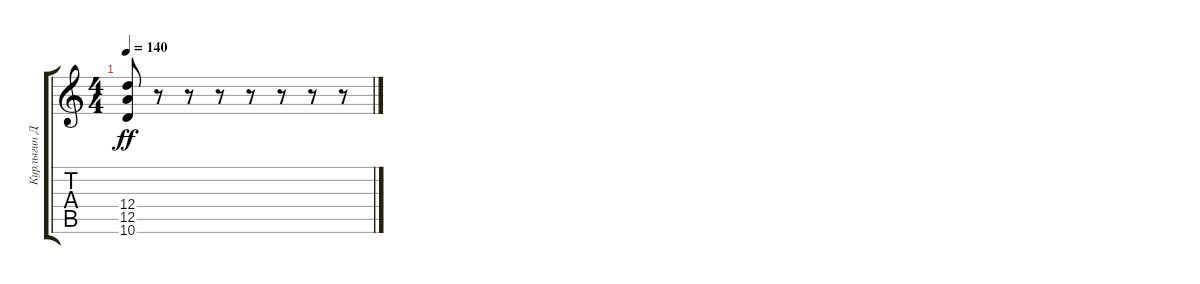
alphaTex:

\track ("Курлыгин Дмитрий (гит)" "Курлыгин Д") {instrument distortionguitar}
\staff {score tabs}
\tuning (E4 B3 G3 D3 A2 E2) {hide}
\ts (4 4)
\tempo 140
\clef g2
\ks c
(12.4 12.5 10.6).8{dy ff} r.8 r.8 r.8 r.8 r.8 r.8 r.8
